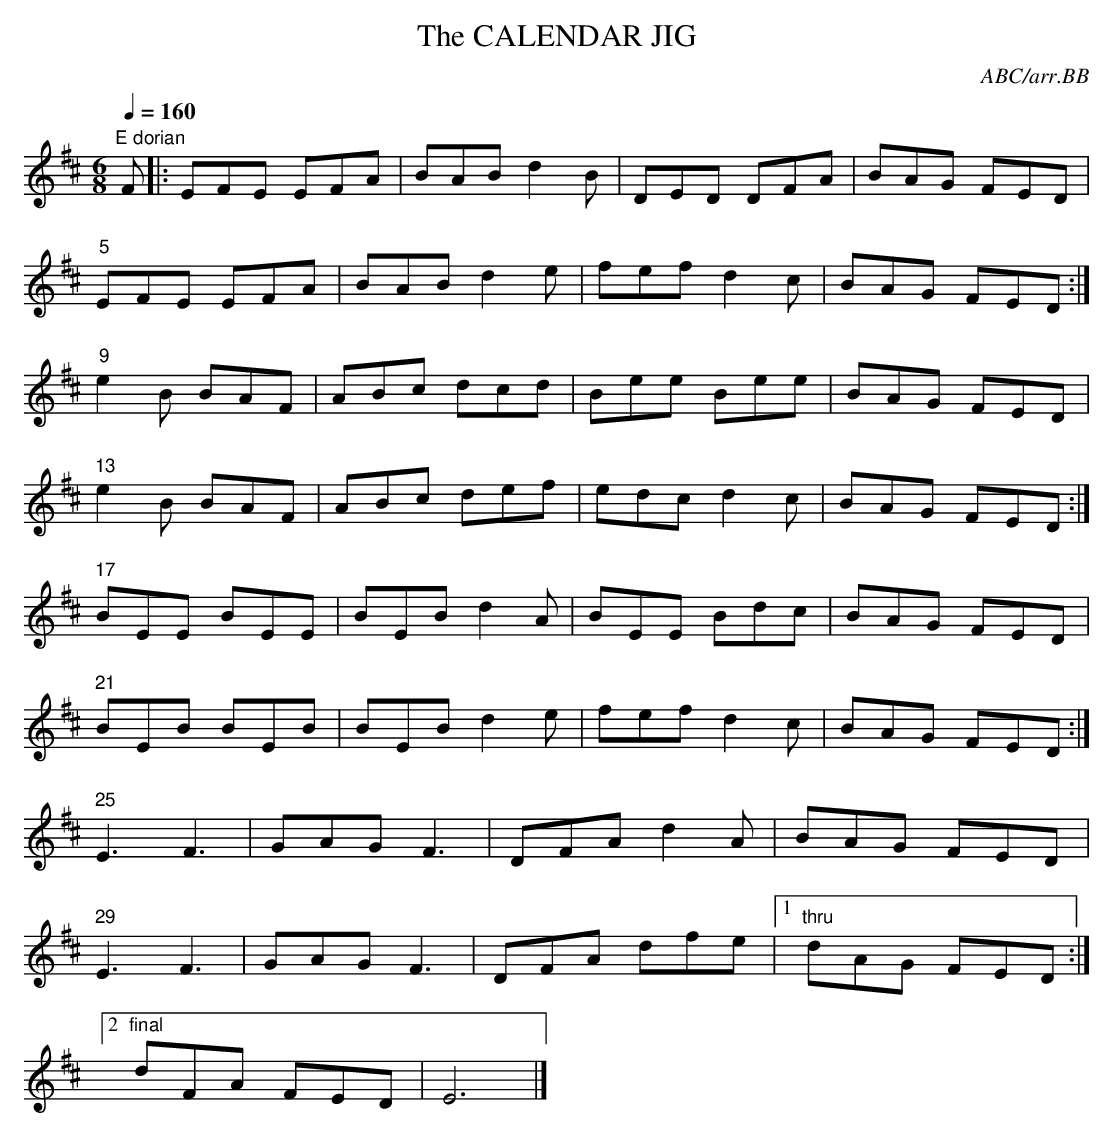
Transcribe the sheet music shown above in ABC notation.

X:1
T:CALENDAR JIG, The
C:ABC/arr.BB
Q:1/4=160
L:1/8
M:6/8
K:D
"E dorian"
F|:EFE EFA|BAB d2B|DED DFA|BAG FED|
"5"EFE EFA|BAB d2e|fef d2c|BAG FED:|
"9"e2B BAF|ABc dcd|Bee Bee|BAG FED|
"13"e2B BAF|ABc def|edc d2c|BAG FED:|
"17"BEE BEE|BEB d2A|BEE Bdc|BAG FED|
"21"BEB BEB|BEB d2e|fef d2c|BAG FED:|
"25"E3 F3|GAG F3|DFA d2A|BAG FED|
"29"E3 F3|GAG F3|DFA dfe|1 "thru"dAG FED:|
[2 "final" dFA FED |E6|]
